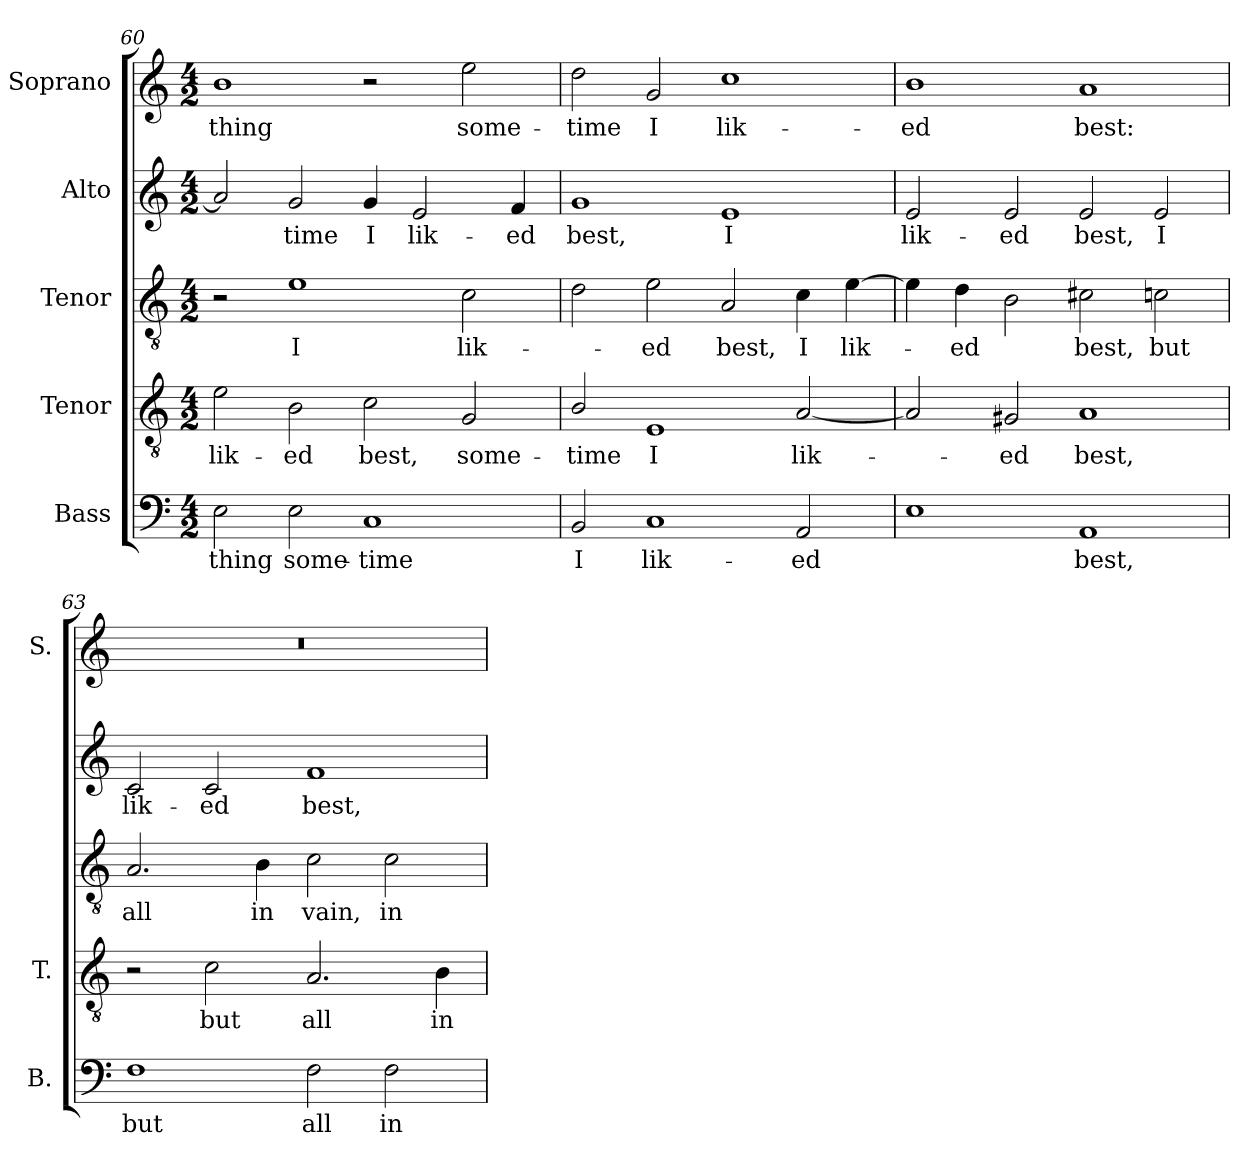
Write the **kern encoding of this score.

**kern	**text	**kern	**text	**kern	**text	**kern	**text	**kern	**text
*part5	*part5	*part4	*part4	*part3	*part3	*part2	*part2	*part1	*part1
*staff5	*staff5	*staff4	*staff4	*staff3	*staff3	*staff2	*staff2	*staff1	*staff1
*I"Bass	*	*I"Tenor	*	*I"Tenor	*	*I"Alto	*	*I"Soprano	*
*I'B.	*	*I'T.	*	*	*	*	*	*I'S.	*
*clefF4	*	*clefGv2	*	*clefGv2	*	*clefG2	*	*clefG2	*
*	*	*ITrd7c12	*	*ITrd7c12	*	*ITrd7c12	*	*	*
*k[]	*	*k[]	*	*k[]	*	*k[]	*	*k[]	*
*C:	*	*C:	*	*C:	*	*C:	*	*C:	*
*M4/2	*	*M4/2	*	*M4/2	*	*M4/2	*	*M4/2	*
=60	=60	=60	=60	=60	=60	=60	=60	=60	=60
!	!LO:LY:b:color=#000000	!	!	!	!	!	!	!	!
!	!	!	!LO:LY:b:color=#000000	!	!	!	!	!	!
!	!	!	!	!	!	!	!	!	!LO:LY:b:color=#000000
2Ei\	thing	2Ei\	lik-	2r	.	2Ai/]	.	1bi	thing
!	!LO:LY:b:color=#000000	!	!	!	!	!	!	!	!
!	!	!	!LO:LY:b:color=#000000	!	!	!	!	!	!
!	!	!	!	!	!LO:LY:b:color=#000000	!	!	!	!
!	!	!	!	!	!	!	!LO:LY:b:color=#000000	!	!
2Ei\	some-	2BBi\	-ed	1Ei	I	2Gi/	-time	.	.
!	!LO:LY:b:color=#000000	!	!	!	!	!	!	!	!
!	!	!	!LO:LY:b:color=#000000	!	!	!	!	!	!
!	!	!	!	!	!	!	!LO:LY:b:color=#000000	!	!
1Ci	-time	2Ci\	best,	.	.	4Gi/	I	2r	.
!	!	!	!	!	!	!	!LO:LY:b:color=#000000	!	!
.	.	.	.	.	.	2Ei/	lik-	.	.
!	!	!	!LO:LY:b:color=#000000	!	!	!	!	!	!
!	!	!	!	!	!LO:LY:b:color=#000000	!	!	!	!
!	!	!	!	!	!	!	!	!	!LO:LY:b:color=#000000
.	.	2GGi/	some-	2Ci\	lik-	.	.	2eei\	some-
!	!	!	!	!	!	!	!LO:LY:b:color=#000000	!	!
.	.	.	.	.	.	4Fi/	-ed	.	.
!!LO:PB:g=z
=61	=61	=61	=61	=61	=61	=61	=61	=61	=61
!	!LO:LY:b:color=#000000	!	!	!	!	!	!	!	!
!	!	!	!LO:LY:b:color=#000000	!	!	!	!	!	!
!	!	!	!	!	!	!	!LO:LY:b:color=#000000	!	!
!	!	!	!	!	!	!	!	!	!LO:LY:b:color=#000000
2BBi/	I	2BBi/	-time	2Di\	.	1Gi	best,	2ddi\	-time
!	!LO:LY:b:color=#000000	!	!	!	!	!	!	!	!
!	!	!	!LO:LY:b:color=#000000	!	!	!	!	!	!
!	!	!	!	!	!LO:LY:b:color=#000000	!	!	!	!
!	!	!	!	!	!	!	!	!	!LO:LY:b:color=#000000
1Ci	lik-	1EEi	I	2Ei\	-ed	.	.	2gi/	I
!	!	!	!	!	!LO:LY:b:color=#000000	!	!	!	!
!	!	!	!	!	!	!	!LO:LY:b:color=#000000	!	!
!	!	!	!	!	!	!	!	!	!LO:LY:b:color=#000000
.	.	.	.	2AAi/	best,	1Ei	I	1cci	lik-
!	!LO:LY:b:color=#000000	!	!	!	!	!	!	!	!
!	!	!	!LO:LY:b:color=#000000	!	!	!	!	!	!
!	!	!	!	!	!LO:LY:b:color=#000000	!	!	!	!
2AAi/	-ed	[2AAi/	lik-	4Ci\	I	.	.	.	.
!	!	!	!	!	!LO:LY:b:color=#000000	!	!	!	!
.	.	.	.	[4Ei\	lik-	.	.	.	.
=62	=62	=62	=62	=62	=62	=62	=62	=62	=62
!	!	!	!	!	!	!	!LO:LY:b:color=#000000	!	!
!	!	!	!	!	!	!	!	!	!LO:LY:b:color=#000000
1Ei	.	2AAi/]	.	4Ei\]	.	2Ei/	lik-	1bi	-ed
!	!	!	!	!	!LO:LY:b:color=#000000	!	!	!	!
.	.	.	.	4Di\	-ed	.	.	.	.
!	!	!	!LO:LY:b:color=#000000	!	!	!	!	!	!
!	!	!	!	!	!	!	!LO:LY:b:color=#000000	!	!
.	.	2GG#Xi/	-ed	2BBi\	.	2Ei/	-ed	.	.
!	!LO:LY:b:color=#000000	!	!	!	!	!	!	!	!
!	!	!	!LO:LY:b:color=#000000	!	!	!	!	!	!
!	!	!	!	!	!LO:LY:b:color=#000000	!	!	!	!
!	!	!	!	!	!	!	!LO:LY:b:color=#000000	!	!
!	!	!	!	!	!	!	!	!	!LO:LY:b:color=#000000
1AAi	best,	1AAi	best,	2C#Xi\	best,	2Ei/	best,	1ai	best:
!	!	!	!	!	!LO:LY:b:color=#000000	!	!	!	!
!	!	!	!	!	!	!	!LO:LY:b:color=#000000	!	!
.	.	.	.	2Cni\	but	2Ei/	I	.	.
=63	=63	=63	=63	=63	=63	=63	=63	=63	=63
!	!LO:LY:b:color=#000000	!	!	!	!	!	!	!	!
!	!	!	!	!	!LO:LY:b:color=#000000	!	!	!	!
!	!	!	!	!	!	!	!LO:LY:b:color=#000000	!LO:N:vis=1	!
1Fi	but	2r	.	2.AAi/	all	2Ci/	lik-	0r	.
!	!	!	!LO:LY:b:color=#000000	!	!	!	!	!	!
!	!	!	!	!	!	!	!LO:LY:b:color=#000000	!	!
.	.	2Ci\	but	.	.	2Ci/	-ed	.	.
!	!	!	!	!	!LO:LY:b:color=#000000	!	!	!	!
.	.	.	.	4BBi\	in	.	.	.	.
!	!LO:LY:b:color=#000000	!	!	!	!	!	!	!	!
!	!	!	!LO:LY:b:color=#000000	!	!	!	!	!	!
!	!	!	!	!	!LO:LY:b:color=#000000	!	!	!	!
!	!	!	!	!	!	!	!LO:LY:b:color=#000000	!	!
2Fi\	all	2.AAi/	all	2Ci\	vain,	1Fi	best,	.	.
!	!LO:LY:b:color=#000000	!	!	!	!	!	!	!	!
!	!	!	!	!	!LO:LY:b:color=#000000	!	!	!	!
2Fi\	in	.	.	2Ci\	in	.	.	.	.
!	!	!	!LO:LY:b:color=#000000	!	!	!	!	!	!
.	.	4BBi\	in	.	.	.	.	.	.
=	=	=	=	=	=	=	=	=	=
*-	*-	*-	*-	*-	*-	*-	*-	*-	*-
